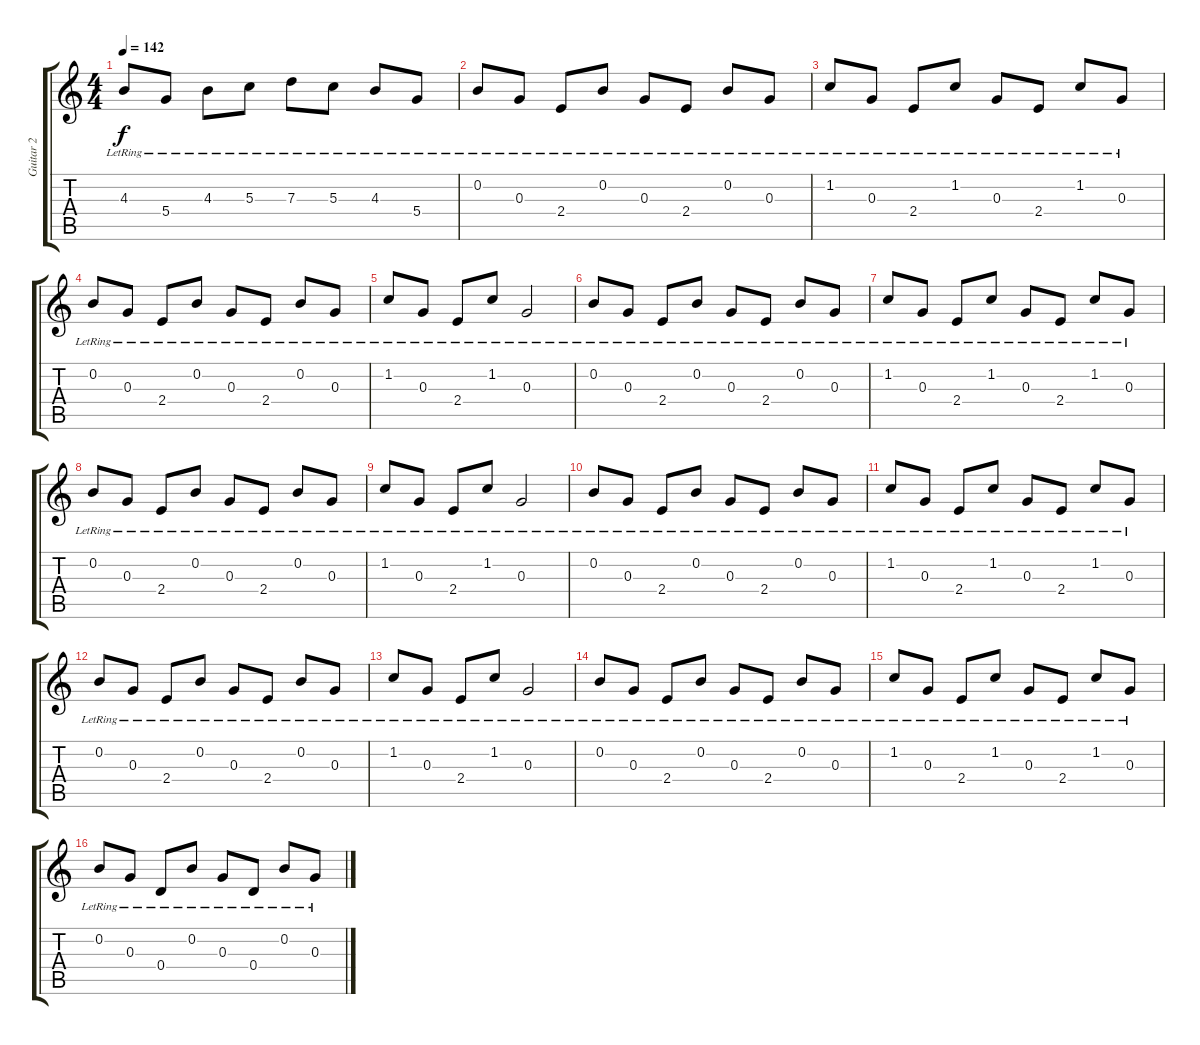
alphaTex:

\track ("Guitar 2" "Guitar 2") {instrument acousticguitarnylon}
\staff {score tabs}
\tuning (E4 B3 G3 D3 A2 E2) {hide}
\ts (4 4)
\tempo 142
\clef g2
\ks c
4.3{lr}.8{dy f} 5.4{lr}.8 4.3{lr}.8 5.3{lr}.8 7.3{lr}.8 5.3{lr}.8 4.3{lr}.8 5.4{lr}.8 |
0.2{lr}.8 0.3{lr}.8 2.4{lr}.8 0.2{lr}.8 0.3{lr}.8 2.4{lr}.8 0.2{lr}.8 0.3{lr}.8 |
1.2{lr}.8 0.3{lr}.8 2.4{lr}.8 1.2{lr}.8 0.3{lr}.8 2.4{lr}.8 1.2{lr}.8 0.3{lr}.8 |
0.2{lr}.8 0.3{lr}.8 2.4{lr}.8 0.2{lr}.8 0.3{lr}.8 2.4{lr}.8 0.2{lr}.8 0.3{lr}.8 |
1.2{lr}.8 0.3{lr}.8 2.4{lr}.8 1.2{lr}.8 0.3{lr}.2 |
0.2{lr}.8 0.3{lr}.8 2.4{lr}.8 0.2{lr}.8 0.3{lr}.8 2.4{lr}.8 0.2{lr}.8 0.3{lr}.8 |
1.2{lr}.8 0.3{lr}.8 2.4{lr}.8 1.2{lr}.8 0.3{lr}.8 2.4{lr}.8 1.2{lr}.8 0.3{lr}.8 |
0.2{lr}.8 0.3{lr}.8 2.4{lr}.8 0.2{lr}.8 0.3{lr}.8 2.4{lr}.8 0.2{lr}.8 0.3{lr}.8 |
1.2{lr}.8 0.3{lr}.8 2.4{lr}.8 1.2{lr}.8 0.3{lr}.2 |
0.2{lr}.8 0.3{lr}.8 2.4{lr}.8 0.2{lr}.8 0.3{lr}.8 2.4{lr}.8 0.2{lr}.8 0.3{lr}.8 |
1.2{lr}.8 0.3{lr}.8 2.4{lr}.8 1.2{lr}.8 0.3{lr}.8 2.4{lr}.8 1.2{lr}.8 0.3{lr}.8 |
0.2{lr}.8 0.3{lr}.8 2.4{lr}.8 0.2{lr}.8 0.3{lr}.8 2.4{lr}.8 0.2{lr}.8 0.3{lr}.8 |
1.2{lr}.8 0.3{lr}.8 2.4{lr}.8 1.2{lr}.8 0.3{lr}.2 |
0.2{lr}.8 0.3{lr}.8 2.4{lr}.8 0.2{lr}.8 0.3{lr}.8 2.4{lr}.8 0.2{lr}.8 0.3{lr}.8 |
1.2{lr}.8 0.3{lr}.8 2.4{lr}.8 1.2{lr}.8 0.3{lr}.8 2.4{lr}.8 1.2{lr}.8 0.3{lr}.8 |
0.2{lr}.8 0.3{lr}.8 0.4{lr}.8 0.2{lr}.8 0.3{lr}.8 0.4{lr}.8 0.2{lr}.8 0.3{lr}.8
